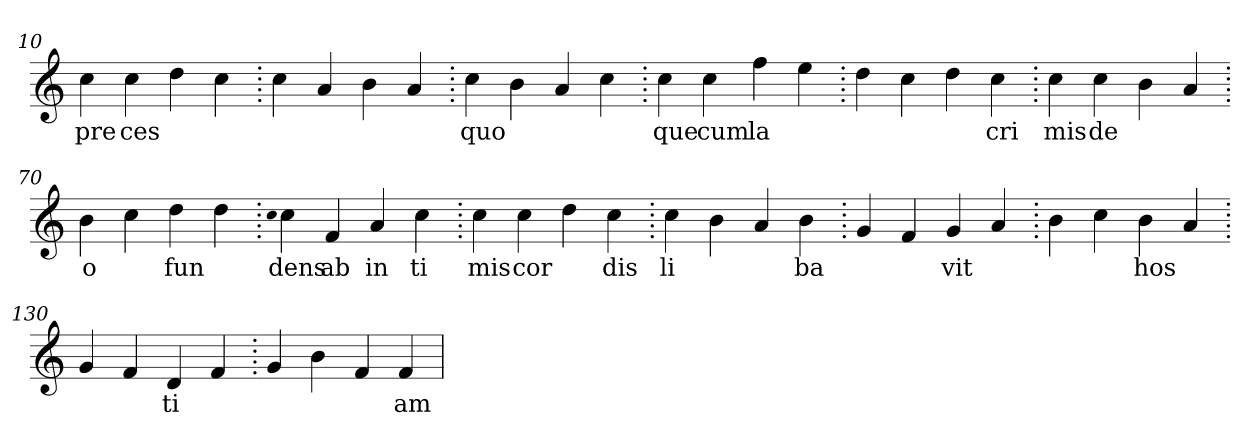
**kern	**text
*part1	*part1
*staff1	*staff1
*clefG2	*
=10.	=10.
4cc	pre
4cc	ces
4dd	.
4cc	.
=20.	=20.
4cc	.
4a	.
4b	.
4a	.
=30.	=30.
4cc	quo
4b	.
4a	.
4cc	.
=40.	=40.
4cc	que
4cc	cum
4ff	la
4ee	.
=50.	=50.
4dd	.
4cc	.
4dd	.
4cc	cri
=60.	=60.
4cc	mis
4cc	de
4b	.
4a	.
=70.	=70.
4b	o
4cc	.
4dd	fun
4dd	.
=80.	=80.
qqcc	.
4cc	dens
4f	ab
4a	in
4cc	ti
=90.	=90.
4cc	mis
4cc	cor
4dd	.
4cc	dis
=100.	=100.
4cc	li
4b	.
4a	.
4b	ba
=110.	=110.
4g	.
4f	.
4g	vit
4a	.
=120.	=120.
4b	.
4cc	.
4b	hos
4a	.
=130.	=130.
4g	.
4f	.
4d	ti
4f	.
=140.	=140.
4g	.
4b	.
4f	.
4f	am
=	=
*-	*-
